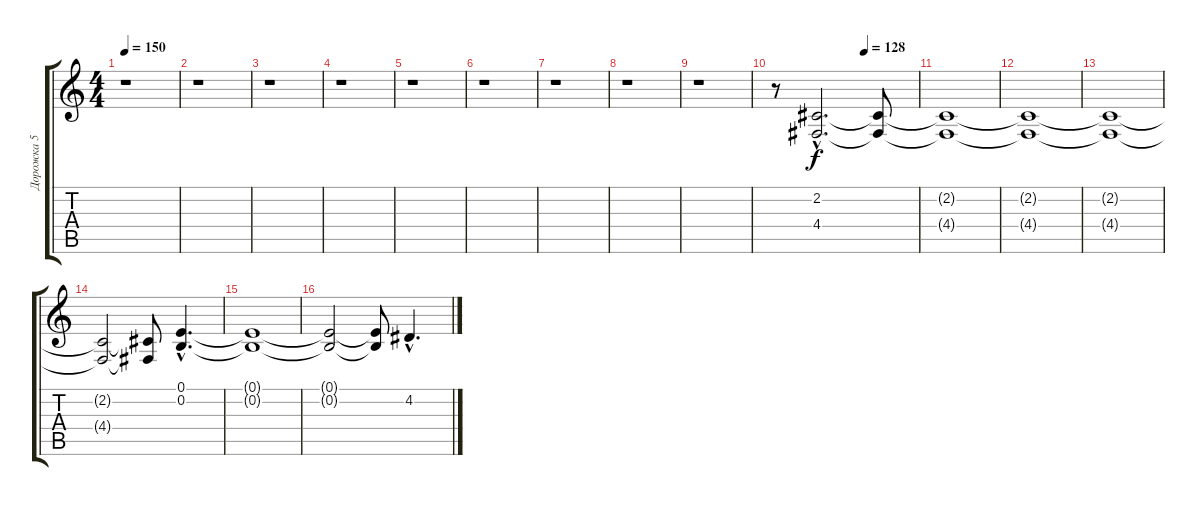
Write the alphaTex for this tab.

\track ("Дорожка 5" "Дорожка 5") {instrument stringensemble1}
\staff {score tabs}
\tuning (E4 B3 G3 D3 A2 E2) {hide}
\ts (4 4)
\tempo 150
\clef g2
\ks c
r.1{dy f} |
r.1 |
r.1 |
r.1 |
r.1 |
r.1 |
r.1 |
r.1 |
r.1 |
\tempo (128 0.625)
r.8 (2.2{hac} 4.4{hac}).2{d volume 0} (2.2{t} 4.4{t}).8 |
(2.2{t} 4.4{t}).1 |
(2.2{t} 4.4{t}).1 |
(2.2{t} 4.4{t}).1 |
(2.2{t} 4.4{t}).2 (2.2{t} 4.4{t}).8 (0.1{hac} 0.2{hac}).4{d volume 16} |
(0.1{t} 0.2{t}).1 |
(0.1{t} 0.2{t}).2 (0.1{t} 0.2{t}).8 4.2{hac}.4{d}
